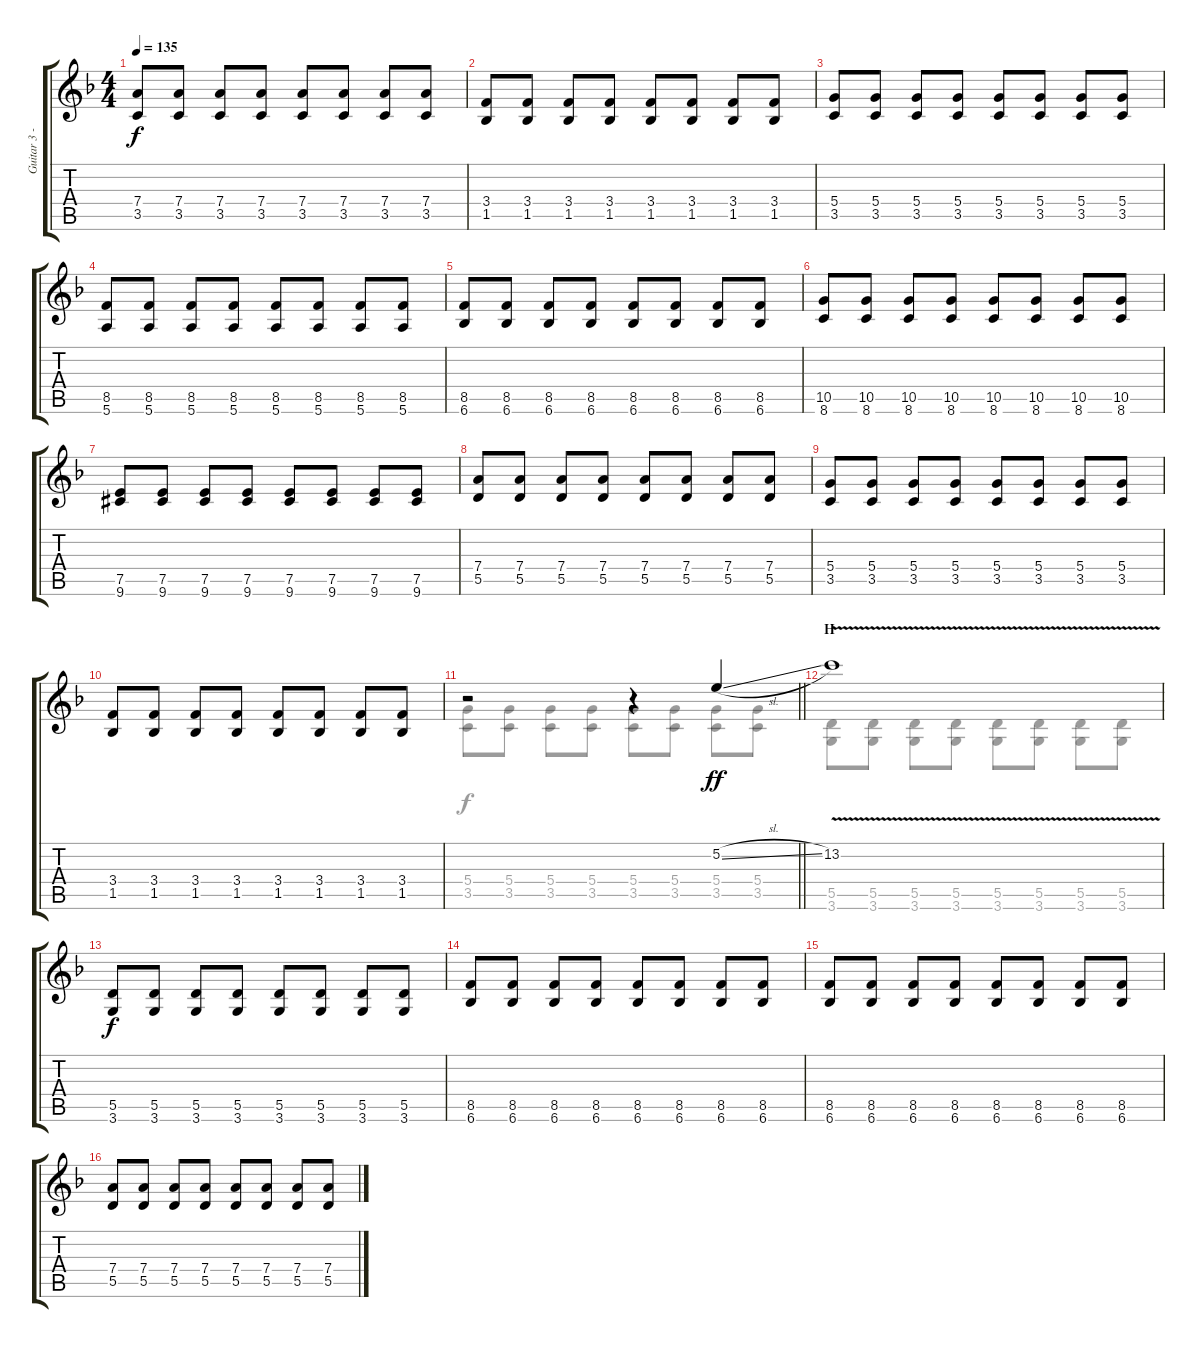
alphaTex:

\track ("Guitar 3 - Hiroto" "Guitar 3 -") {instrument distortionguitar}
\staff {score tabs}
\tuning (E4 B3 G3 D3 A2 E2) {hide}
\voice
\ts (4 4)
\tempo 135
\clef g2
\ks f
(7.4 3.5).8{dy f} (7.4 3.5).8 (7.4 3.5).8 (7.4 3.5).8 (7.4 3.5).8 (7.4 3.5).8 (7.4 3.5).8 (7.4 3.5).8 |
(3.4 1.5).8 (3.4 1.5).8 (3.4 1.5).8 (3.4 1.5).8 (3.4 1.5).8 (3.4 1.5).8 (3.4 1.5).8 (3.4 1.5).8 |
(5.4 3.5).8 (5.4 3.5).8 (5.4 3.5).8 (5.4 3.5).8 (5.4 3.5).8 (5.4 3.5).8 (5.4 3.5).8 (5.4 3.5).8 |
(8.5 5.6).8 (8.5 5.6).8 (8.5 5.6).8 (8.5 5.6).8 (8.5 5.6).8 (8.5 5.6).8 (8.5 5.6).8 (8.5 5.6).8 |
(8.5 6.6).8 (8.5 6.6).8 (8.5 6.6).8 (8.5 6.6).8 (8.5 6.6).8 (8.5 6.6).8 (8.5 6.6).8 (8.5 6.6).8 |
(10.5 8.6).8 (10.5 8.6).8 (10.5 8.6).8 (10.5 8.6).8 (10.5 8.6).8 (10.5 8.6).8 (10.5 8.6).8 (10.5 8.6).8 |
(7.5 9.6{acc #}).8 (7.5 9.6{acc #}).8 (7.5 9.6{acc #}).8 (7.5 9.6{acc #}).8 (7.5 9.6{acc #}).8 (7.5 9.6{acc #}).8 (7.5 9.6{acc #}).8 (7.5 9.6{acc #}).8 |
(7.4 5.5).8 (7.4 5.5).8 (7.4 5.5).8 (7.4 5.5).8 (7.4 5.5).8 (7.4 5.5).8 (7.4 5.5).8 (7.4 5.5).8 |
(5.4 3.5).8 (5.4 3.5).8 (5.4 3.5).8 (5.4 3.5).8 (5.4 3.5).8 (5.4 3.5).8 (5.4 3.5).8 (5.4 3.5).8 |
(3.4 1.5).8 (3.4 1.5).8 (3.4 1.5).8 (3.4 1.5).8 (3.4 1.5).8 (3.4 1.5).8 (3.4 1.5).8 (3.4 1.5).8 |
\barLineRight lightlight
r.2 r.4 5.2{sl}.4{dy ff} |
\section ("" "H")
13.2{v}.1 |
(5.5 3.6).8{dy f} (5.5 3.6).8 (5.5 3.6).8 (5.5 3.6).8 (5.5 3.6).8 (5.5 3.6).8 (5.5 3.6).8 (5.5 3.6).8 |
(8.5 6.6).8 (8.5 6.6).8 (8.5 6.6).8 (8.5 6.6).8 (8.5 6.6).8 (8.5 6.6).8 (8.5 6.6).8 (8.5 6.6).8 |
(8.5 6.6).8 (8.5 6.6).8 (8.5 6.6).8 (8.5 6.6).8 (8.5 6.6).8 (8.5 6.6).8 (8.5 6.6).8 (8.5 6.6).8 |
(7.4 5.5).8 (7.4 5.5).8 (7.4 5.5).8 (7.4 5.5).8 (7.4 5.5).8 (7.4 5.5).8 (7.4 5.5).8 (7.4 5.5).8
\voice
\clef g2
\ottava regular
\simile none
\ks f
|
|
|
|
|
|
|
|
|
|
\barLineRight lightlight
(5.4 3.5).8 (5.4 3.5).8 (5.4 3.5).8 (5.4 3.5).8 (5.4 3.5).8 (5.4 3.5).8 (5.4 3.5).8 (5.4 3.5).8 |
(5.5 3.6).8 (5.5 3.6).8 (5.5 3.6).8 (5.5 3.6).8 (5.5 3.6).8 (5.5 3.6).8 (5.5 3.6).8 (5.5 3.6).8 |
|
|
|
